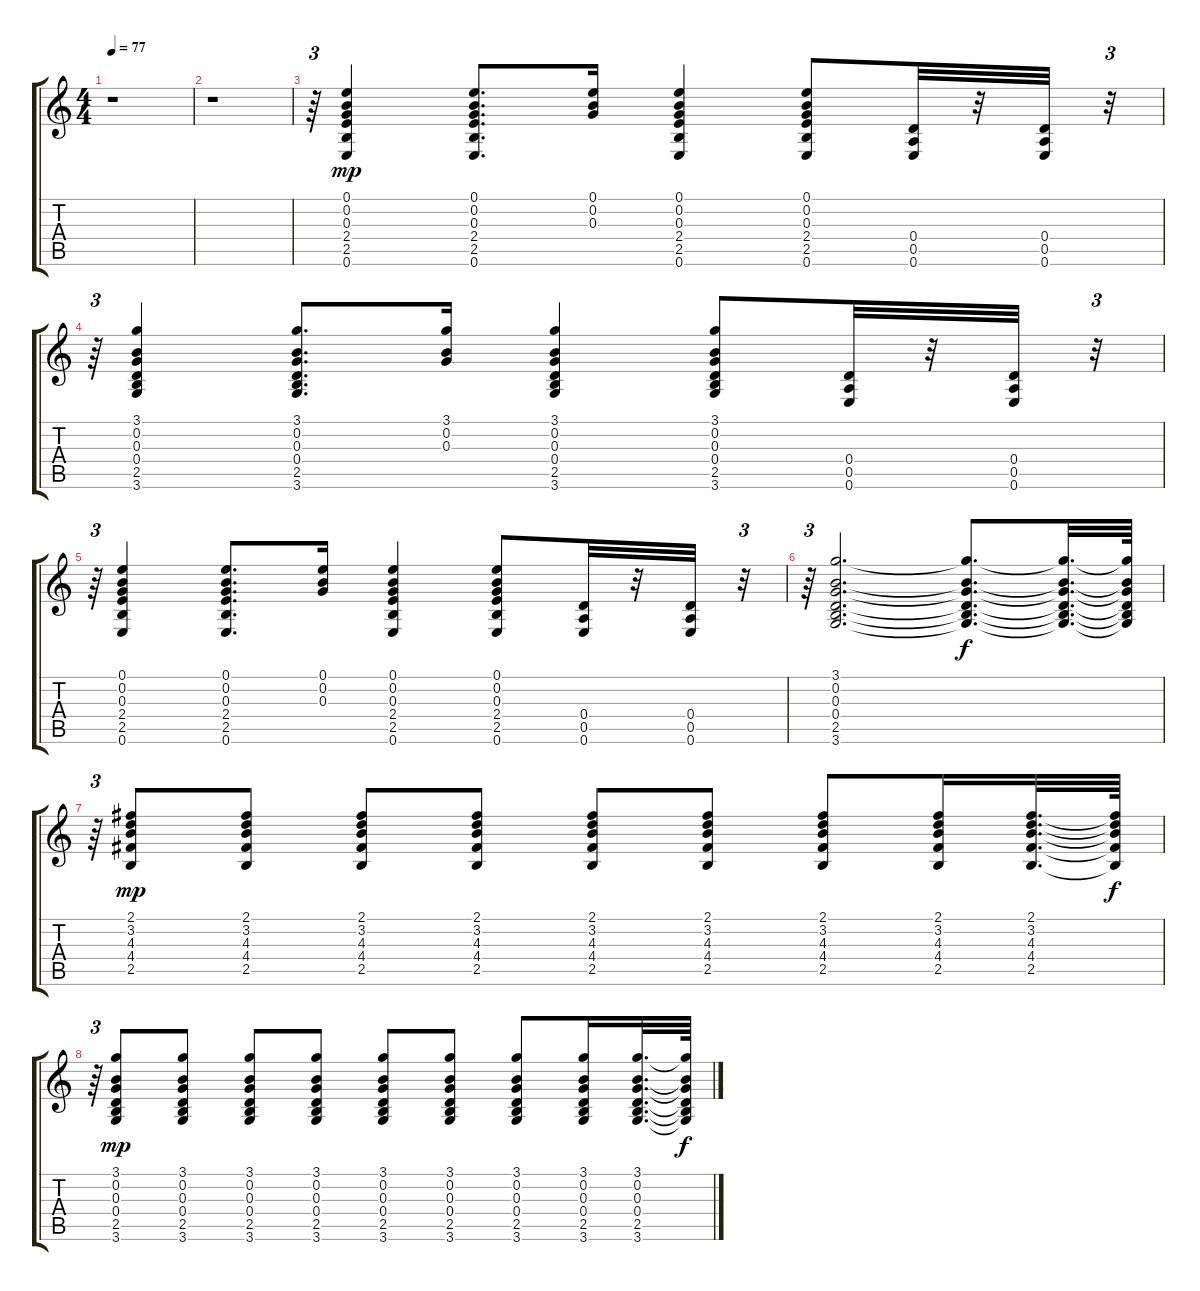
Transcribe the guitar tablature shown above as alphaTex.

\track "" {instrument distortionguitar}
\staff {score tabs}
\tuning (E4 B3 G3 D3 A2 E2) {hide}
\ts (4 4)
\tempo 77
\clef g2
\ks c
r.1{dy f} |
r.1 |
r.64{tu (3 2)} (0.1 0.2 0.3 2.4 2.5 0.6).4{dy mp} (0.1 0.2 0.3 2.4 2.5 0.6).8{d} (0.1 0.2 0.3).16 (0.1 0.2 0.3 2.4 2.5 0.6).4 (0.1 0.2 0.3 2.4 2.5 0.6).8 (0.4 0.5 0.6).32 r.32 (0.4 0.5 0.6).32 r.32{tu (3 2)} |
r.64{tu (3 2)} (3.1 0.2 0.3 0.4 2.5 3.6).4 (3.1 0.2 0.3 0.4 2.5 3.6).8{d} (3.1 0.2 0.3).16 (3.1 0.2 0.3 0.4 2.5 3.6).4 (3.1 0.2 0.3 0.4 2.5 3.6).8 (0.4 0.5 0.6).32 r.32 (0.4 0.5 0.6).32 r.32{tu (3 2)} |
r.64{tu (3 2)} (0.1 0.2 0.3 2.4 2.5 0.6).4 (0.1 0.2 0.3 2.4 2.5 0.6).8{d} (0.1 0.2 0.3).16 (0.1 0.2 0.3 2.4 2.5 0.6).4 (0.1 0.2 0.3 2.4 2.5 0.6).8 (0.4 0.5 0.6).32 r.32 (0.4 0.5 0.6).32 r.32{tu (3 2)} |
r.64{tu (3 2)} (3.1 0.2 0.3 0.4 2.5 3.6).2{d} (3.1{t} 0.2{t} 0.3{t} 0.4{t} 2.5{t} 3.6{t}).8{d dy f} (3.1{t} 0.2{t} 0.3{t} 0.4{t} 2.5{t} 3.6{t}).32{d} (3.1{t} 0.2{t} 0.3{t} 0.4{t} 2.5{t} 3.6{t}).64 |
r.64{tu (3 2)} (2.1 3.2 4.3 4.4 2.5).8{dy mp} (2.1 3.2 4.3 4.4 2.5).8 (2.1 3.2 4.3 4.4 2.5).8 (2.1 3.2 4.3 4.4 2.5).8 (2.1 3.2 4.3 4.4 2.5).8 (2.1 3.2 4.3 4.4 2.5).8 (2.1 3.2 4.3 4.4 2.5).8 (2.1 3.2 4.3 4.4 2.5).16 (2.1 3.2 4.3 4.4 2.5).32{d} (2.1{t} 3.2{t} 4.3{t} 4.4{t} 2.5{t}).64{dy f} |
r.64{tu (3 2)} (3.1 0.2 0.3 0.4 2.5 3.6).8{dy mp} (3.1 0.2 0.3 0.4 2.5 3.6).8 (3.1 0.2 0.3 0.4 2.5 3.6).8 (3.1 0.2 0.3 0.4 2.5 3.6).8 (3.1 0.2 0.3 0.4 2.5 3.6).8 (3.1 0.2 0.3 0.4 2.5 3.6).8 (3.1 0.2 0.3 0.4 2.5 3.6).8 (3.1 0.2 0.3 0.4 2.5 3.6).16 (3.1 0.2 0.3 0.4 2.5 3.6).32{d} (3.1{t} 0.2{t} 0.3{t} 0.4{t} 2.5{t} 3.6{t}).64{dy f}
